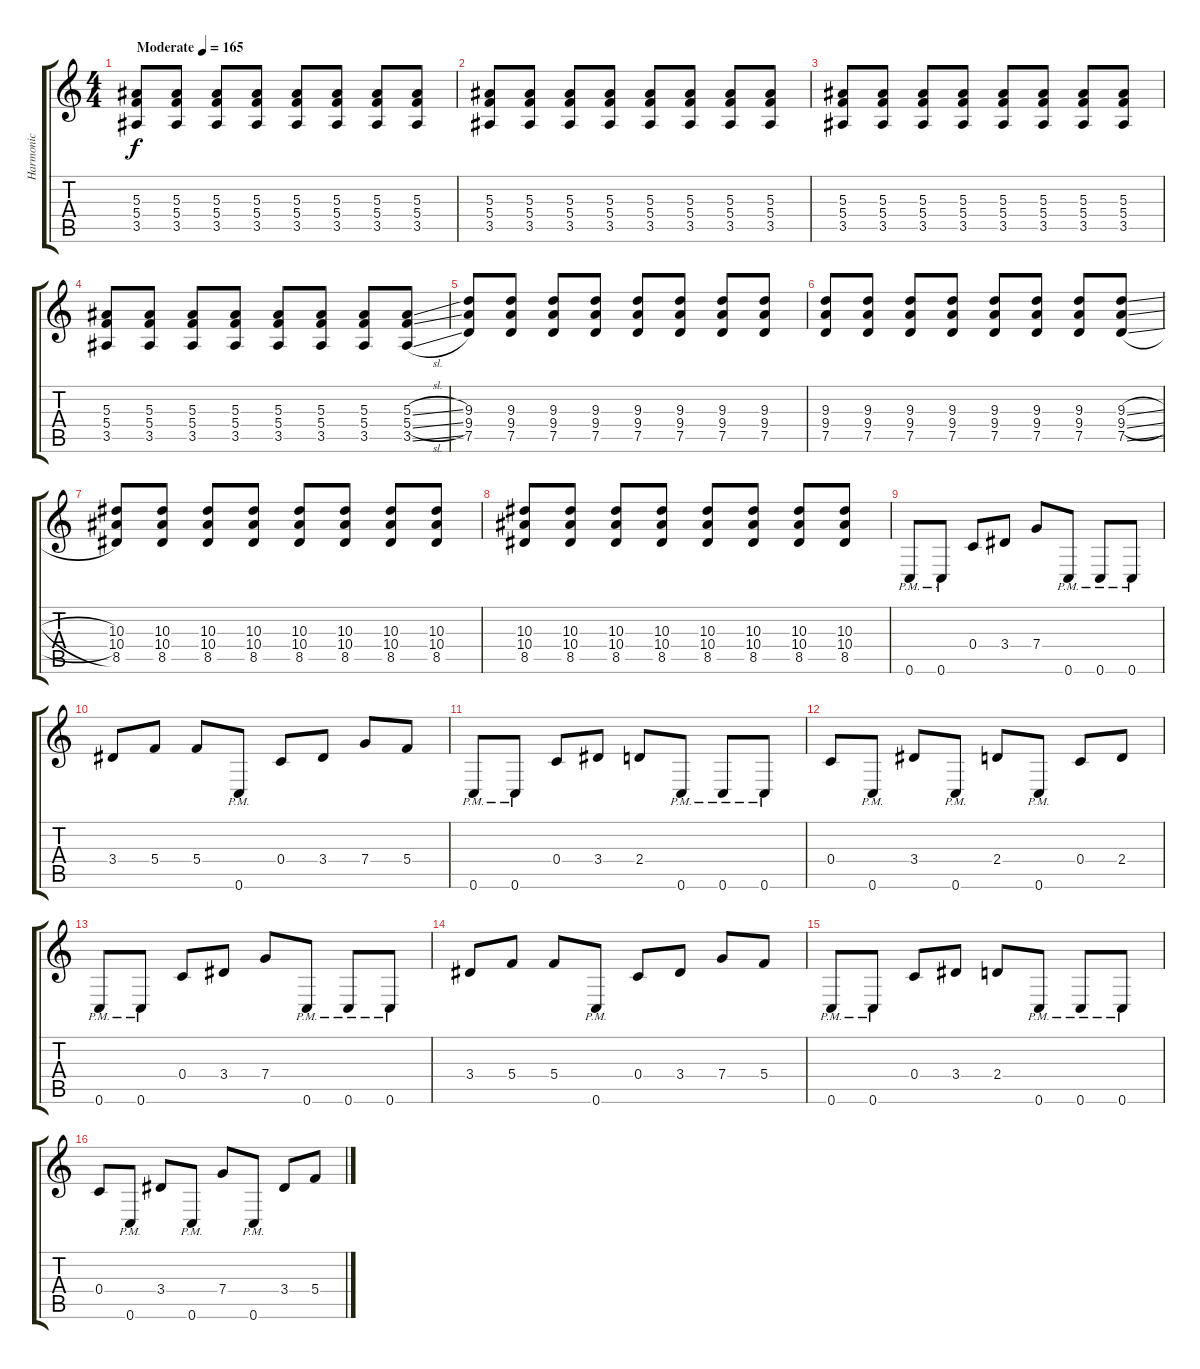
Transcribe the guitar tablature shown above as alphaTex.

\track ("Harmonic" "Harmonic") {instrument overdrivenguitar}
\staff {score tabs}
\tuning (D4 A3 F3 C3 G2 C2) {hide}
\ts (4 4)
\tempo (165 "Moderate")
\clef g2
\ks c
(5.3 5.4 3.5).8{dy f instrument overdrivenguitar} (5.3 5.4 3.5).8 (5.3 5.4 3.5).8 (5.3 5.4 3.5).8 (5.3 5.4 3.5).8 (5.3 5.4 3.5).8 (5.3 5.4 3.5).8 (5.3 5.4 3.5).8 |
(5.3 5.4 3.5).8 (5.3 5.4 3.5).8 (5.3 5.4 3.5).8 (5.3 5.4 3.5).8 (5.3 5.4 3.5).8 (5.3 5.4 3.5).8 (5.3 5.4 3.5).8 (5.3 5.4 3.5).8 |
(5.3 5.4 3.5).8 (5.3 5.4 3.5).8 (5.3 5.4 3.5).8 (5.3 5.4 3.5).8 (5.3 5.4 3.5).8 (5.3 5.4 3.5).8 (5.3 5.4 3.5).8 (5.3 5.4 3.5).8 |
(5.3 5.4 3.5).8 (5.3 5.4 3.5).8 (5.3 5.4 3.5).8 (5.3 5.4 3.5).8 (5.3 5.4 3.5).8 (5.3 5.4 3.5).8 (5.3 5.4 3.5).8 (5.3{sl} 5.4{sl} 3.5{sl}).8 |
(9.3 9.4 7.5).8 (9.3 9.4 7.5).8 (9.3 9.4 7.5).8 (9.3 9.4 7.5).8 (9.3 9.4 7.5).8 (9.3 9.4 7.5).8 (9.3 9.4 7.5).8 (9.3 9.4 7.5).8 |
(9.3 9.4 7.5).8 (9.3 9.4 7.5).8 (9.3 9.4 7.5).8 (9.3 9.4 7.5).8 (9.3 9.4 7.5).8 (9.3 9.4 7.5).8 (9.3 9.4 7.5).8 (9.3{sl} 9.4{sl} 7.5{sl}).8 |
(10.3 10.4 8.5).8 (10.3 10.4 8.5).8 (10.3 10.4 8.5).8 (10.3 10.4 8.5).8 (10.3 10.4 8.5).8 (10.3 10.4 8.5).8 (10.3 10.4 8.5).8 (10.3 10.4 8.5).8 |
(10.3 10.4 8.5).8 (10.3 10.4 8.5).8 (10.3 10.4 8.5).8 (10.3 10.4 8.5).8 (10.3 10.4 8.5).8 (10.3 10.4 8.5).8 (10.3 10.4 8.5).8 (10.3 10.4 8.5).8 |
0.6{pm}.8 0.6{pm}.8 0.4.8 3.4.8 7.4.8 0.6{pm}.8 0.6{pm}.8 0.6{pm}.8 |
3.4.8 5.4.8 5.4.8 0.6{pm}.8 0.4.8 3.4.8 7.4.8 5.4.8 |
0.6{pm}.8 0.6{pm}.8 0.4.8 3.4.8 2.4.8 0.6{pm}.8 0.6{pm}.8 0.6{pm}.8 |
0.4.8 0.6{pm}.8 3.4.8 0.6{pm}.8 2.4.8 0.6{pm}.8 0.4.8 2.4.8 |
0.6{pm}.8 0.6{pm}.8 0.4.8 3.4.8 7.4.8 0.6{pm}.8 0.6{pm}.8 0.6{pm}.8 |
3.4.8 5.4.8 5.4.8 0.6{pm}.8 0.4.8 3.4.8 7.4.8 5.4.8 |
0.6{pm}.8 0.6{pm}.8 0.4.8 3.4.8 2.4.8 0.6{pm}.8 0.6{pm}.8 0.6{pm}.8 |
0.4.8 0.6{pm}.8 3.4.8 0.6{pm}.8 7.4.8 0.6{pm}.8 3.4.8 5.4.8
